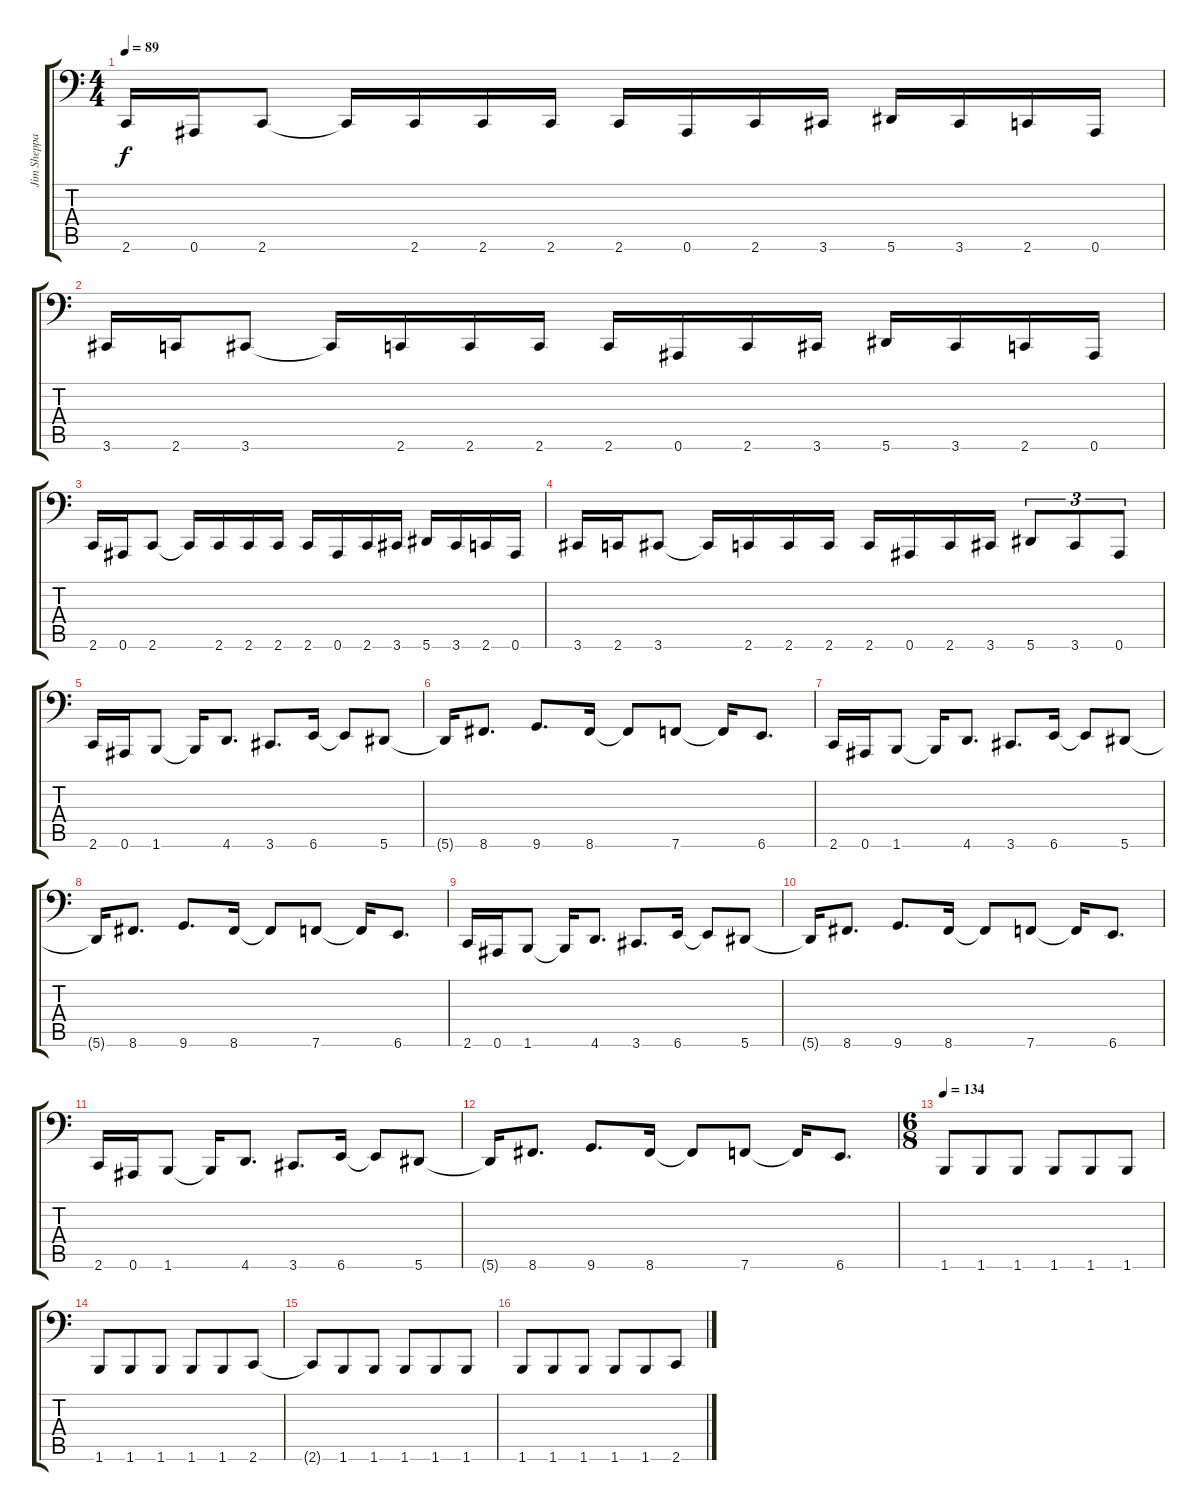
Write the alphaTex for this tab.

\track ("Jim Sheppard" "Jim Sheppa") {instrument electricbassfinger}
\staff {score tabs}
\tuning (B2 Gb2 Db2 Ab1 Eb1 Bb0) {hide}
\ts (4 4)
\tempo 89
\clef f4
\ks c
2.6.16{dy f} 0.6.16 2.6.8 2.6{t}.16 2.6.16 2.6.16 2.6.16 2.6.16 0.6.16 2.6.16 3.6.16 5.6.16 3.6.16 2.6.16 0.6.16 |
3.6.16 2.6.16 3.6.8 3.6{t}.16 2.6.16 2.6.16 2.6.16 2.6.16 0.6.16 2.6.16 3.6.16 5.6.16 3.6.16 2.6.16 0.6.16 |
2.6.16 0.6.16 2.6.8 2.6{t}.16 2.6.16 2.6.16 2.6.16 2.6.16 0.6.16 2.6.16 3.6.16 5.6.16 3.6.16 2.6.16 0.6.16 |
3.6.16 2.6.16 3.6.8 3.6{t}.16 2.6.16 2.6.16 2.6.16 2.6.16 0.6.16 2.6.16 3.6.16 5.6.8{tu (3 2)} 3.6.8{tu (3 2)} 0.6.8{tu (3 2)} |
2.6.16 0.6.16 1.6.8 1.6{t}.16 4.6.8{d} 3.6.8{d} 6.6.16 6.6{t}.8 5.6.8 |
5.6{t}.16 8.6.8{d} 9.6.8{d} 8.6.16 8.6{t}.8 7.6.8 7.6{t}.16 6.6.8{d} |
2.6.16 0.6.16 1.6.8 1.6{t}.16 4.6.8{d} 3.6.8{d} 6.6.16 6.6{t}.8 5.6.8 |
5.6{t}.16 8.6.8{d} 9.6.8{d} 8.6.16 8.6{t}.8 7.6.8 7.6{t}.16 6.6.8{d} |
2.6.16 0.6.16 1.6.8 1.6{t}.16 4.6.8{d} 3.6.8{d} 6.6.16 6.6{t}.8 5.6.8 |
5.6{t}.16 8.6.8{d} 9.6.8{d} 8.6.16 8.6{t}.8 7.6.8 7.6{t}.16 6.6.8{d} |
2.6.16 0.6.16 1.6.8 1.6{t}.16 4.6.8{d} 3.6.8{d} 6.6.16 6.6{t}.8 5.6.8 |
5.6{t}.16 8.6.8{d} 9.6.8{d} 8.6.16 8.6{t}.8 7.6.8 7.6{t}.16 6.6.8{d} |
\ts (6 8)
\tempo 134
1.6.8 1.6.8 1.6.8 1.6.8 1.6.8 1.6.8 |
1.6.8 1.6.8 1.6.8 1.6.8 1.6.8 2.6.8 |
2.6{t}.8 1.6.8 1.6.8 1.6.8 1.6.8 1.6.8 |
1.6.8 1.6.8 1.6.8 1.6.8 1.6.8 2.6.8
